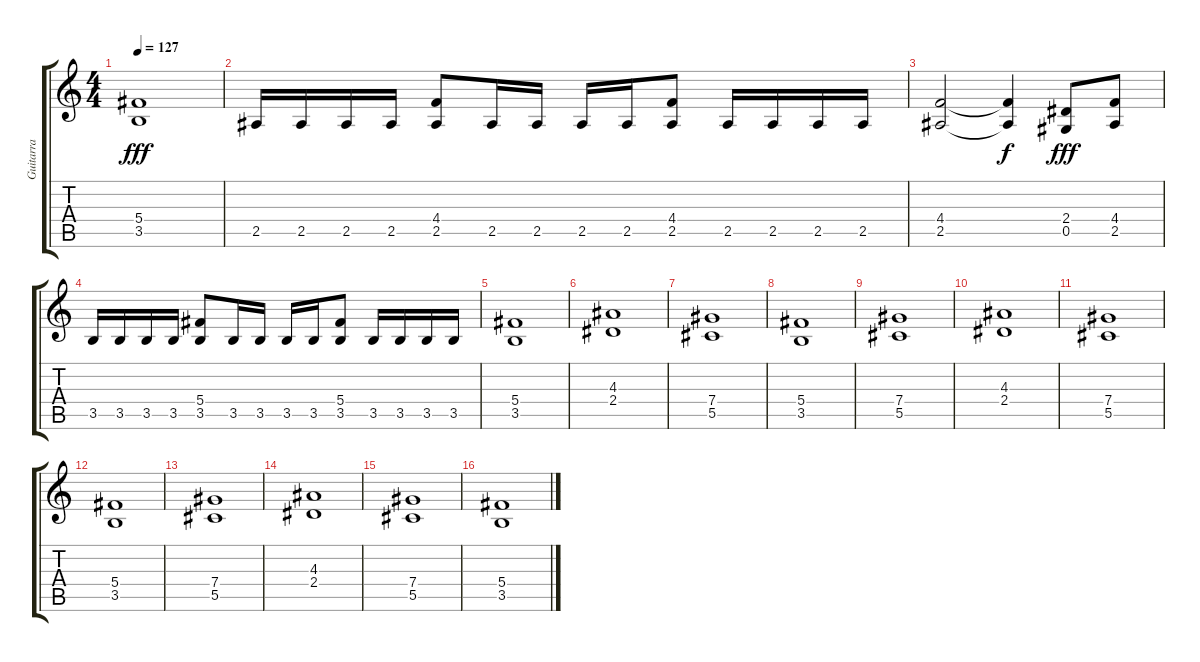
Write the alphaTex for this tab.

\track ("Guitarra" "Guitarra") {instrument distortionguitar}
\staff {score tabs}
\tuning (Eb4 Bb3 Gb3 Db3 Ab2 Eb2) {hide}
\ts (4 4)
\tempo 127
\clef g2
\ks c
(5.4 3.5).1{dy fff} |
2.5.16 2.5.16 2.5.16 2.5.16 (4.4 2.5).8 2.5.16 2.5.16 2.5.16 2.5.16 (4.4 2.5).8 2.5.16 2.5.16 2.5.16 2.5.16 |
(4.4 2.5).2 (4.4{t} 2.5{t}).4{dy f} (2.4 0.5).8{dy fff} (4.4 2.5).8 |
3.5.16 3.5.16 3.5.16 3.5.16 (5.4 3.5).8 3.5.16 3.5.16 3.5.16 3.5.16 (5.4 3.5).8 3.5.16 3.5.16 3.5.16 3.5.16 |
(5.4 3.5).1 |
(4.3 2.4).1 |
(7.4 5.5).1 |
(5.4 3.5).1 |
(7.4 5.5).1 |
(4.3 2.4).1 |
(7.4 5.5).1 |
(5.4 3.5).1 |
(7.4 5.5).1 |
(4.3 2.4).1 |
(7.4 5.5).1 |
(5.4 3.5).1
